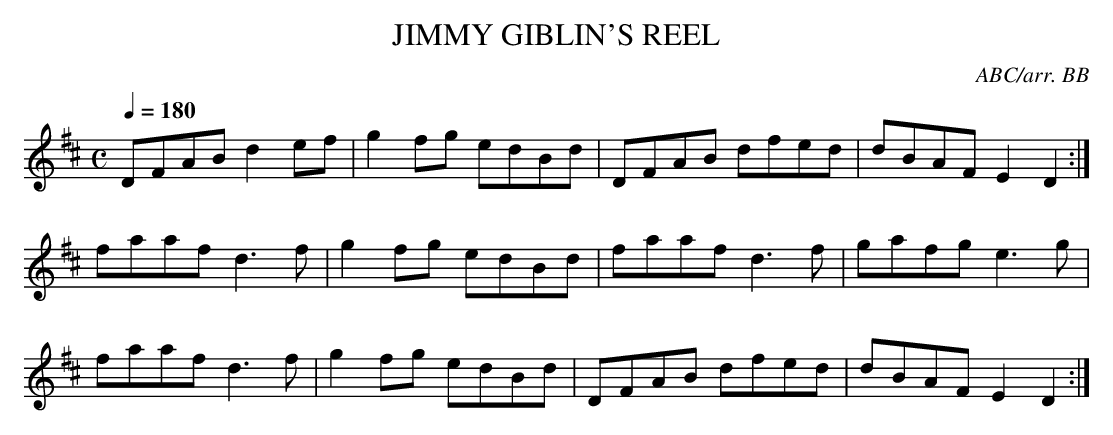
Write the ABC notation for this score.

X:1
T:JIMMY GIBLIN'S REEL
C:ABC/arr. BB
M:C
L:1/8
Q:1/4=180
K:D
DFAB d2ef|g2fg edBd|DFAB dfed|dBAF E2D2:|
faaf d3f|g2fg edBd|faaf d3f|gafg e3g|
faaf d3f|g2fg edBd|DFAB dfed|dBAF E2D2:|
